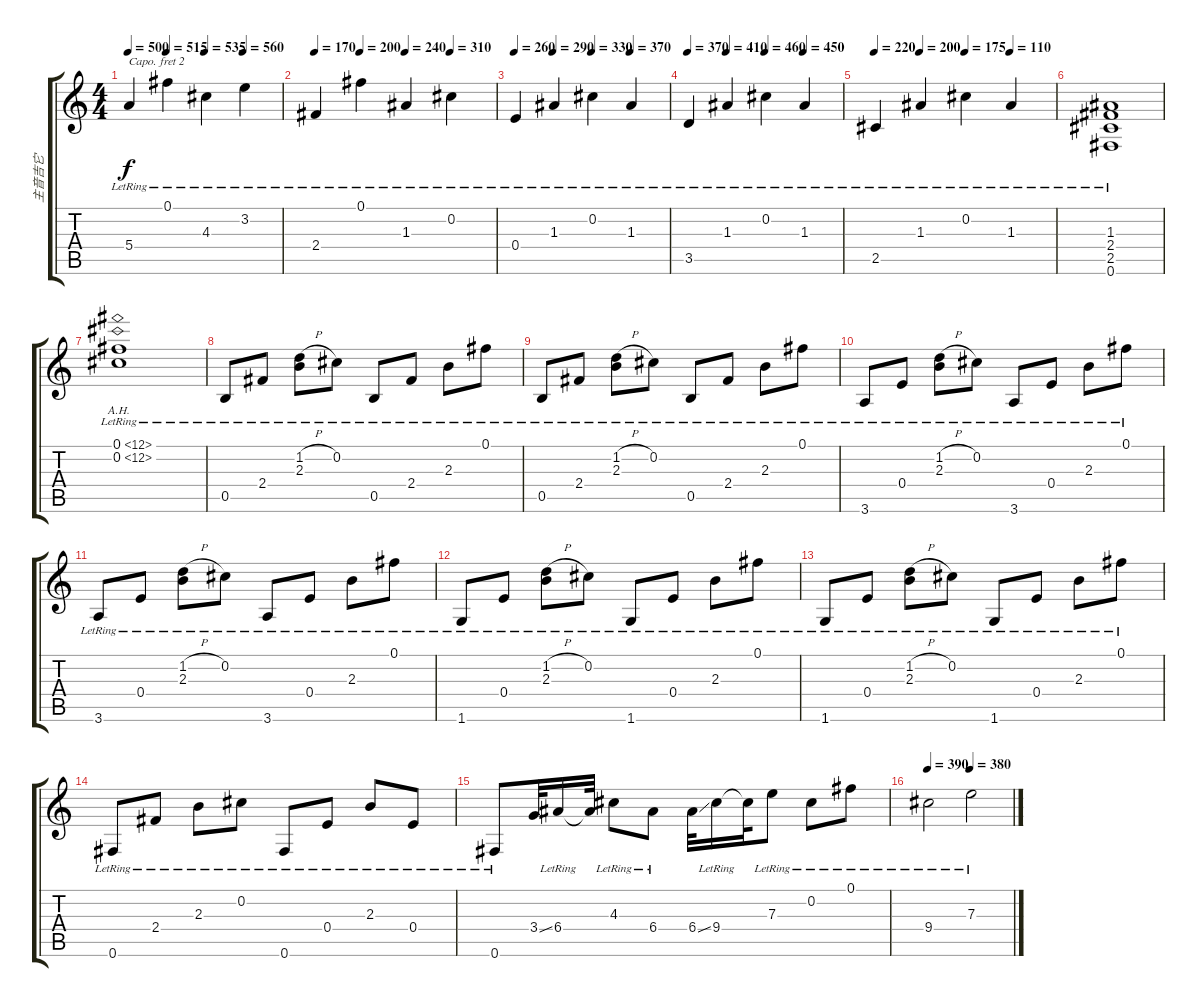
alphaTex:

\track ("主音吉它" "主音吉它") {instrument acousticguitarnylon}
\staff {score tabs}
\capo 2
\tuning (E4 B3 G3 D3 A2 E2) {hide}
\ts (4 4)
\tempo 500
\tempo (515 0.25)
\tempo (535 0.5)
\tempo (560 0.75)
\clef g2
\ks c
5.4{lr}.4{dy f} 0.1{lr}.4 4.3{lr}.4 3.2{lr}.4 |
\tempo 170
\tempo (200 0.25)
\tempo (240 0.5)
\tempo (310 0.75)
2.4{lr}.4 0.1{lr}.4 1.3{lr}.4 0.2{lr}.4 |
\tempo 260
\tempo (290 0.25)
\tempo (330 0.5)
\tempo (370 0.75)
0.4{lr}.4 1.3{lr}.4 0.2{lr}.4 1.3{lr}.4 |
\tempo 370
\tempo (410 0.25)
\tempo (460 0.5)
\tempo (450 0.75)
3.5{lr}.4 1.3{lr}.4 0.2{lr}.4 1.3{lr}.4 |
\tempo 220
\tempo (200 0.25)
\tempo (175 0.5)
\tempo (110 0.75)
2.5{lr}.4 1.3{lr}.4 0.2{lr}.4 1.3{lr}.4 |
(1.3{lr} 2.4{lr} 2.5{lr} 0.6{lr}).1 |
(0.1{ah 12 lr} 0.2{ah 12 lr}).1 |
0.5{lr}.8 2.4{lr}.8 (1.2{h} 2.3{lr}).8 0.2{lr}.8 0.5{lr}.8 2.4{lr}.8 2.3{lr}.8 0.1{lr}.8 |
0.5{lr}.8 2.4{lr}.8 (1.2{h} 2.3{lr}).8 0.2{lr}.8 0.5{lr}.8 2.4{lr}.8 2.3{lr}.8 0.1{lr}.8 |
3.6{lr}.8 0.4{lr}.8 (1.2{h} 2.3{lr}).8 0.2{lr}.8 3.6{lr}.8 0.4{lr}.8 2.3{lr}.8 0.1{lr}.8 |
3.6{lr}.8 0.4{lr}.8 (1.2{h} 2.3{lr}).8 0.2{lr}.8 3.6{lr}.8 0.4{lr}.8 2.3{lr}.8 0.1{lr}.8 |
1.6{lr}.8 0.4{lr}.8 (1.2{h} 2.3{lr}).8 0.2{lr}.8 1.6{lr}.8 0.4{lr}.8 2.3{lr}.8 0.1{lr}.8 |
1.6{lr}.8 0.4{lr}.8 (1.2{h} 2.3{lr}).8 0.2{lr}.8 1.6{lr}.8 0.4{lr}.8 2.3{lr}.8 0.1{lr}.8 |
0.6{lr}.8 2.4{lr}.8 2.3{lr}.8 0.2{lr}.8 0.6{lr}.8 0.4{lr}.8 2.3{lr}.8 0.4{lr}.8 |
0.6{lr}.8 3.4{ss}.32 6.4{lr}.16 6.4{t}.32 4.3{lr}.8 6.4{lr}.8 6.4{ss}.32 9.4{lr}.16 9.4{t}.32 7.3{lr}.8 0.2{lr}.8 0.1{lr}.8 |
\tempo 390
\tempo (380 0.5)
9.4{lr}.2 7.3{lr}.2
